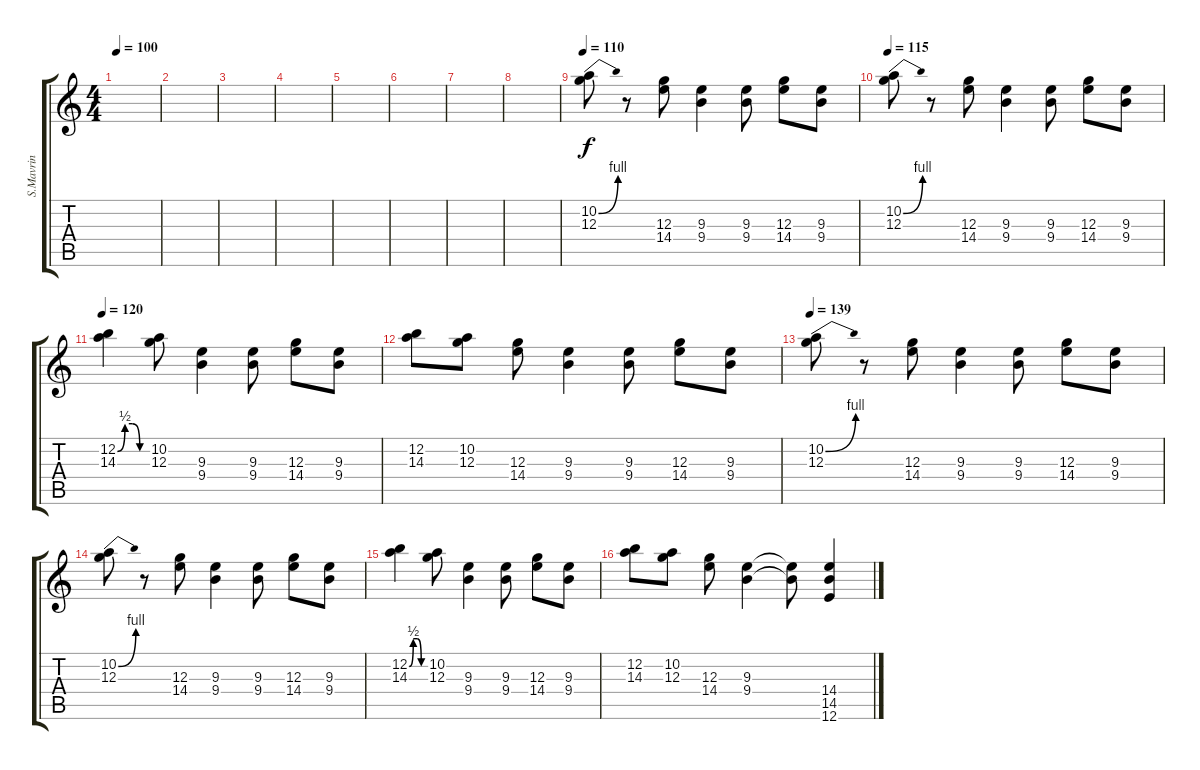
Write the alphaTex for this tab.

\track ("S.Mavrin" "S.Mavrin") {instrument overdrivenguitar}
\staff {score tabs}
\tuning (E4 B3 G3 D3 A2 E2) {hide}
\ts (4 4)
\tempo 100
\clef g2
\ks c
|
|
|
|
|
|
|
|
\tempo 110
(10.2{be (bend 0 0 60 4)} 12.3).8{instrument overdrivenguitar} r.8 (12.3 14.4).8 (9.3 9.4).4 (9.3 9.4).8 (12.3 14.4).8 (9.3 9.4).8 |
\tempo 115
(10.2{be (bend 0 0 60 4)} 12.3).8 r.8 (12.3 14.4).8 (9.3 9.4).4 (9.3 9.4).8 (12.3 14.4).8 (9.3 9.4).8 |
\tempo 120
(12.2{be (custom 0 0 15 2 30 2 45 0 60 0)} 14.3).4 (10.2 12.3).8 (9.3 9.4).4 (9.3 9.4).8 (12.3 14.4).8 (9.3 9.4).8 |
(12.2 14.3).8 (10.2 12.3).8 (12.3 14.4).8 (9.3 9.4).4 (9.3 9.4).8 (12.3 14.4).8 (9.3 9.4).8 |
\tempo 139
(10.2{be (bend 0 0 60 4)} 12.3).8 r.8 (12.3 14.4).8 (9.3 9.4).4 (9.3 9.4).8 (12.3 14.4).8 (9.3 9.4).8 |
(10.2{be (bend 0 0 60 4)} 12.3).8 r.8 (12.3 14.4).8 (9.3 9.4).4 (9.3 9.4).8 (12.3 14.4).8 (9.3 9.4).8 |
(12.2{be (custom 0 0 15 2 30 2 45 0 60 0)} 14.3).4 (10.2 12.3).8 (9.3 9.4).4 (9.3 9.4).8 (12.3 14.4).8 (9.3 9.4).8 |
(12.2 14.3).8 (10.2 12.3).8 (12.3 14.4).8 (9.3 9.4).4 (9.3{t} 9.4{t}).8 (14.4 14.5 12.6).4
